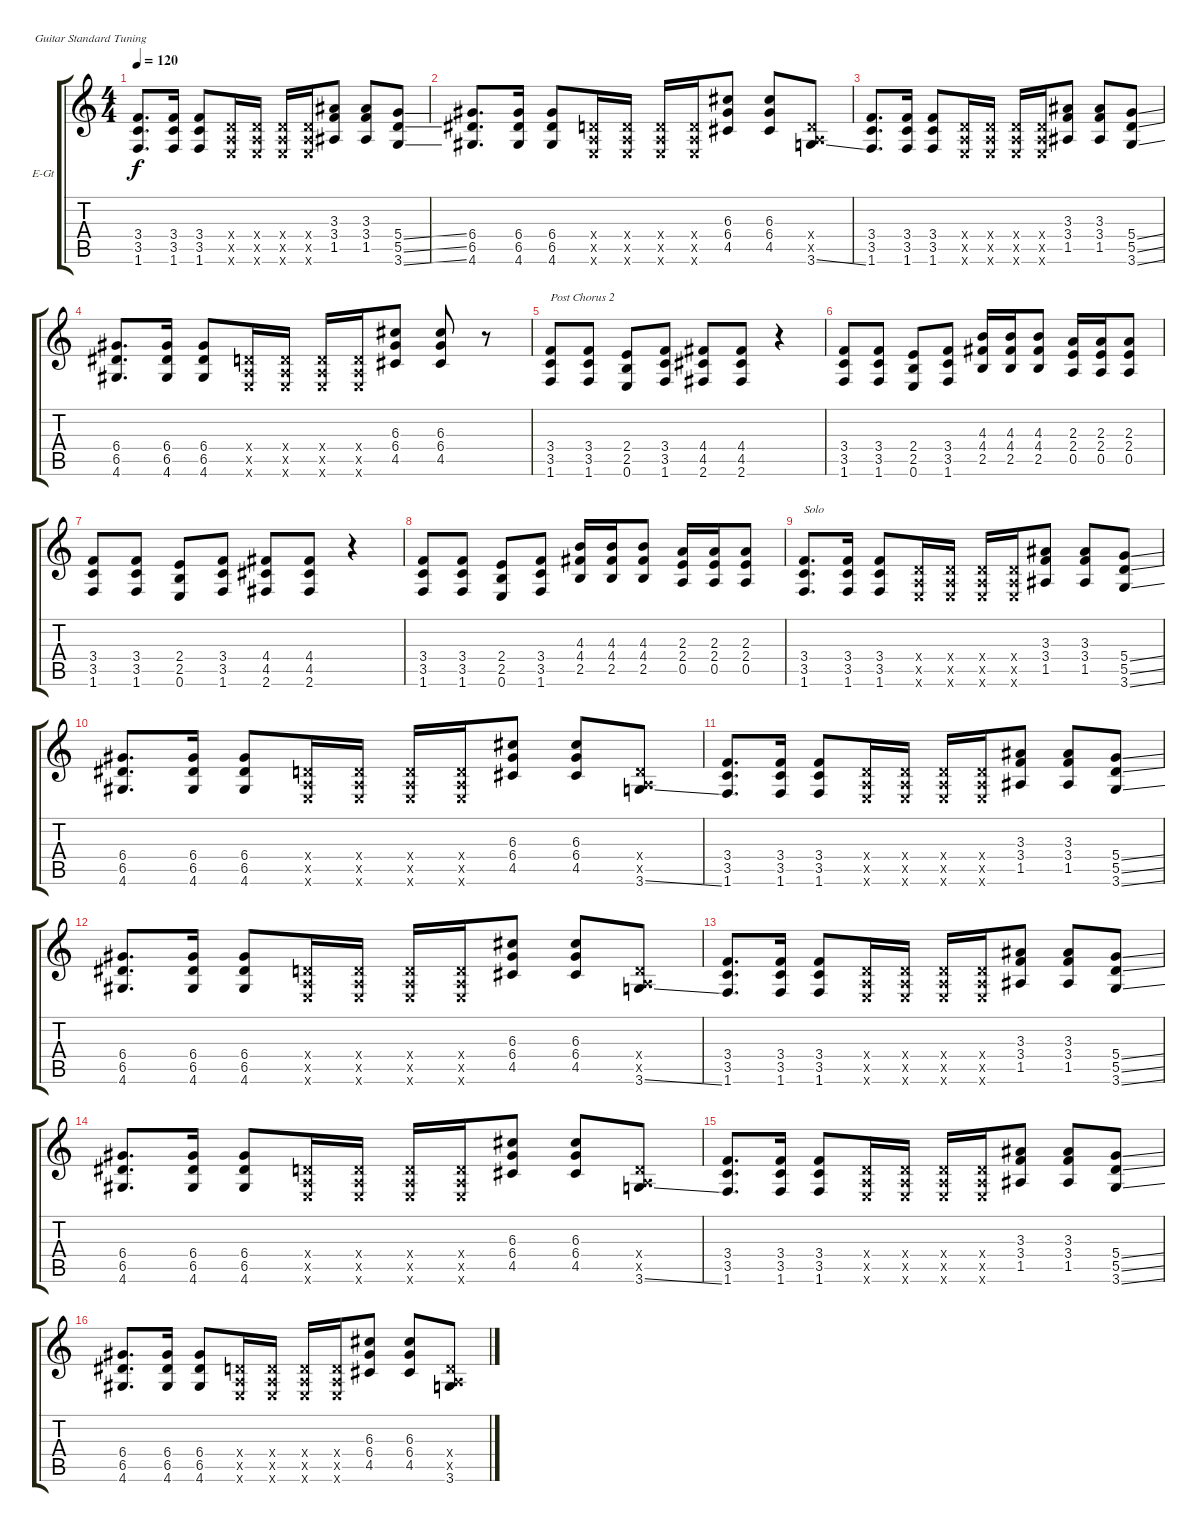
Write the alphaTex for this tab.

\bracketExtendMode groupsimilarinstruments
\firstSystemTrackNameOrientation horizontal
\otherSystemsTrackNameOrientation horizontal
\track ("Distortion Guitar" "E-Gt") {solo instrument distortionguitar}
\staff {score tabs}
\tuning (E4 B3 G3 D3 A2 E2)
\ts (4 4)
\tempo 120
\clef g2
\ks c
(3.4 3.5 1.6).8{d dy f} (3.4 3.5 1.6).16 (3.4 3.5 1.6).8 (0.4{x} 0.5{x} 0.6{x}).16 (0.4{x} 0.5{x} 0.6{x}).16 (0.4{x} 0.5{x} 0.6{x}).16 (0.4{x} 0.5{x} 0.6{x}).16 (3.3 3.4 1.5).8 (3.3 3.4 1.5).8 (5.4{ss} 5.5{ss} 3.6{ss}).8 |
(6.4 6.5 4.6).8{d} (6.4 6.5 4.6).16 (6.4 6.5 4.6).8 (0.4{x} 0.5{x} 0.6{x}).16 (0.4{x} 0.5{x} 0.6{x}).16 (0.4{x} 0.5{x} 0.6{x}).16 (0.4{x} 0.5{x} 0.6{x}).16 (6.3 6.4 4.5).8 (6.3 6.4 4.5).8 (0.4{x} 0.5{x} 3.6{ss}).8 |
(3.4 3.5 1.6).8{d} (3.4 3.5 1.6).16 (3.4 3.5 1.6).8 (0.4{x} 0.5{x} 0.6{x}).16 (0.4{x} 0.5{x} 0.6{x}).16 (0.4{x} 0.5{x} 0.6{x}).16 (0.4{x} 0.5{x} 0.6{x}).16 (3.3 3.4 1.5).8 (3.3 3.4 1.5).8 (5.4{ss} 5.5{ss} 3.6{ss}).8 |
(6.4 6.5 4.6).8{d} (6.4 6.5 4.6).16 (6.4 6.5 4.6).8 (0.4{x} 0.5{x} 0.6{x}).16 (0.4{x} 0.5{x} 0.6{x}).16 (0.4{x} 0.5{x} 0.6{x}).16 (0.4{x} 0.5{x} 0.6{x}).16 (6.3 6.4 4.5).8 (6.3 6.4 4.5).8 r.8 |
(3.4 3.5 1.6).8{txt "Post Chorus 2"} (3.4 3.5 1.6).8 (2.4 2.5 0.6).8 (3.4 3.5 1.6).8 (4.4 4.5 2.6).8 (4.4 4.5 2.6).8 r.4 |
(3.4 3.5 1.6).8 (3.4 3.5 1.6).8 (2.4 2.5 0.6).8 (3.4 3.5 1.6).8 (4.3 4.4 2.5).16 (4.3 4.4 2.5).16 (4.3 4.4 2.5).8 (2.3 2.4 0.5).16 (2.3 2.4 0.5).16 (2.3 2.4 0.5).8 |
(3.4 3.5 1.6).8 (3.4 3.5 1.6).8 (2.4 2.5 0.6).8 (3.4 3.5 1.6).8 (4.4 4.5 2.6).8 (4.4 4.5 2.6).8 r.4 |
(3.4 3.5 1.6).8 (3.4 3.5 1.6).8 (2.4 2.5 0.6).8 (3.4 3.5 1.6).8 (4.3 4.4 2.5).16 (4.3 4.4 2.5).16 (4.3 4.4 2.5).8 (2.3 2.4 0.5).16 (2.3 2.4 0.5).16 (2.3 2.4 0.5).8 |
(3.4 3.5 1.6).8{d txt "Solo"} (3.4 3.5 1.6).16 (3.4 3.5 1.6).8 (0.4{x} 0.5{x} 0.6{x}).16 (0.4{x} 0.5{x} 0.6{x}).16 (0.4{x} 0.5{x} 0.6{x}).16 (0.4{x} 0.5{x} 0.6{x}).16 (3.3 3.4 1.5).8 (3.3 3.4 1.5).8 (5.4{ss} 5.5{ss} 3.6{ss}).8 |
(6.4 6.5 4.6).8{d} (6.4 6.5 4.6).16 (6.4 6.5 4.6).8 (0.4{x} 0.5{x} 0.6{x}).16 (0.4{x} 0.5{x} 0.6{x}).16 (0.4{x} 0.5{x} 0.6{x}).16 (0.4{x} 0.5{x} 0.6{x}).16 (6.3 6.4 4.5).8 (6.3 6.4 4.5).8 (0.4{x} 0.5{x} 3.6{ss}).8 |
(3.4 3.5 1.6).8{d} (3.4 3.5 1.6).16 (3.4 3.5 1.6).8 (0.4{x} 0.5{x} 0.6{x}).16 (0.4{x} 0.5{x} 0.6{x}).16 (0.4{x} 0.5{x} 0.6{x}).16 (0.4{x} 0.5{x} 0.6{x}).16 (3.3 3.4 1.5).8 (3.3 3.4 1.5).8 (5.4{ss} 5.5{ss} 3.6{ss}).8 |
(6.4 6.5 4.6).8{d} (6.4 6.5 4.6).16 (6.4 6.5 4.6).8 (0.4{x} 0.5{x} 0.6{x}).16 (0.4{x} 0.5{x} 0.6{x}).16 (0.4{x} 0.5{x} 0.6{x}).16 (0.4{x} 0.5{x} 0.6{x}).16 (6.3 6.4 4.5).8 (6.3 6.4 4.5).8 (0.4{x} 0.5{x} 3.6{ss}).8 |
(3.4 3.5 1.6).8{d} (3.4 3.5 1.6).16 (3.4 3.5 1.6).8 (0.4{x} 0.5{x} 0.6{x}).16 (0.4{x} 0.5{x} 0.6{x}).16 (0.4{x} 0.5{x} 0.6{x}).16 (0.4{x} 0.5{x} 0.6{x}).16 (3.3 3.4 1.5).8 (3.3 3.4 1.5).8 (5.4{ss} 5.5{ss} 3.6{ss}).8 |
(6.4 6.5 4.6).8{d} (6.4 6.5 4.6).16 (6.4 6.5 4.6).8 (0.4{x} 0.5{x} 0.6{x}).16 (0.4{x} 0.5{x} 0.6{x}).16 (0.4{x} 0.5{x} 0.6{x}).16 (0.4{x} 0.5{x} 0.6{x}).16 (6.3 6.4 4.5).8 (6.3 6.4 4.5).8 (0.4{x} 0.5{x} 3.6{ss}).8 |
(3.4 3.5 1.6).8{d} (3.4 3.5 1.6).16 (3.4 3.5 1.6).8 (0.4{x} 0.5{x} 0.6{x}).16 (0.4{x} 0.5{x} 0.6{x}).16 (0.4{x} 0.5{x} 0.6{x}).16 (0.4{x} 0.5{x} 0.6{x}).16 (3.3 3.4 1.5).8 (3.3 3.4 1.5).8 (5.4{ss} 5.5{ss} 3.6{ss}).8 |
(6.4 6.5 4.6).8{d} (6.4 6.5 4.6).16 (6.4 6.5 4.6).8 (0.4{x} 0.5{x} 0.6{x}).16 (0.4{x} 0.5{x} 0.6{x}).16 (0.4{x} 0.5{x} 0.6{x}).16 (0.4{x} 0.5{x} 0.6{x}).16 (6.3 6.4 4.5).8 (6.3 6.4 4.5).8 (0.4{x} 0.5{x} 3.6{ss}).8
